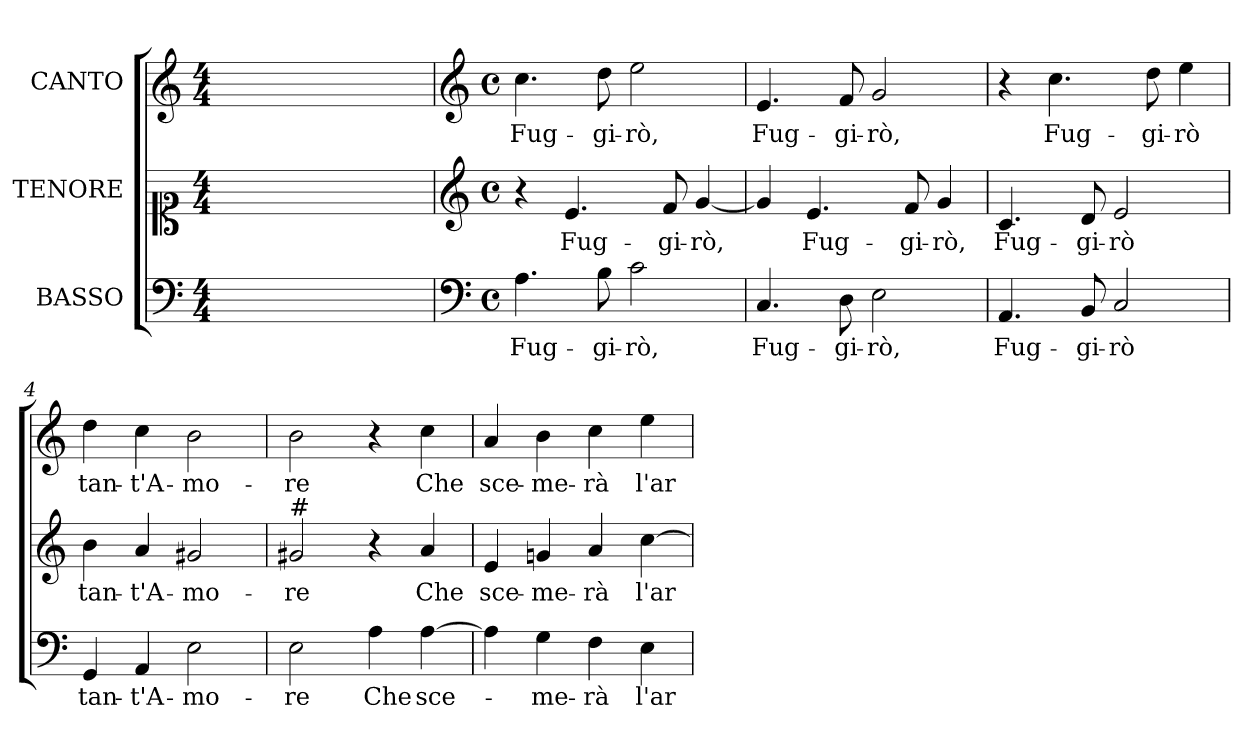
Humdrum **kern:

**kern	**text	**kern	**text	**kern	**text
*part3	*part3	*part2	*part2	*part1	*part1
*staff3	*staff3	*staff2	*staff2	*staff1	*staff1
*I"BASSO	*	*I"TENORE	*	*I"CANTO	*
!!LO:PB:g=z
*clefF4	*	*clefC1	*	*clefG2	*
*k[]	*	*k[]	*	*k[]	*
*C:	*	*C:	*	*C:	*
*M4/4	*	*M4/4	*	*M4/4	*
=1	=1	=1	=1	=1	=1
*	*	*	*	*^	*
1ryy	.	1ryy	.	1ryy	2ryy	.
.	.	.	.	.	4ryy	.
.	.	.	.	.	8ryy	.
.	.	.	.	.	16ryy	.
.	.	.	.	.	32ryy	.
.	.	.	.	.	64ryy	.
.	.	.	.	.	128...ryy	.
*	*	*	*	*MM180	*	*
.	.	.	.	.	1024ryy	.
*	*	*	*	*v	*v	*
=1	=1	=1	=1	=1	=1
*clefF4	*	*clefG2	*	*clefG2	*
*k[]	*	*k[]	*	*k[]	*
*C:	*	*C:	*	*C:	*
*M4/4	*	*M4/4	*	*M4/4	*
*met(c)	*	*met(c)	*	*met(c)	*
*	*	*	*	*^	*
!	!LO:LY:b:color=#000000	!	!	!	!	!
*	*	*	*	*v	*v	*
*	*	*	*	*^	*
!	!	!	!	!	!	!LO:LY:b:color=#000000
*	*	*	*	*v	*v	*
4.Ai\	Fug-	4r	.	4.cci\	Fug-
!	!	!	!LO:LY:b:color=#000000	!	!
.	.	4.ei/	Fug-	.	.
!	!LO:LY:b:color=#000000	!	!	!	!
!	!	!	!	!	!LO:LY:b:color=#000000
8Bi\	-gi-	.	.	8ddi\	-gi-
!	!LO:LY:b:color=#000000	!	!	!	!
!	!	!	!	!	!LO:LY:b:color=#000000
2ci\	-rò,	.	.	2eei\	-rò,
!	!	!	!LO:LY:b:color=#000000	!	!
.	.	8fi/	-gi-	.	.
!	!	!	!LO:LY:b:color=#000000	!	!
.	.	[<4gi/	-rò,	.	.
=2	=2	=2	=2	=2	=2
!	!LO:LY:b:color=#000000	!	!	!	!
!	!	!	!	!	!LO:LY:b:color=#000000
4.Ci/	Fug-	4gi/]	.	4.ei/	Fug-
!	!	!	!LO:LY:b:color=#000000	!	!
.	.	4.ei/	Fug-	.	.
!	!LO:LY:b:color=#000000	!	!	!	!
!	!	!	!	!	!LO:LY:b:color=#000000
8Di\	-gi-	.	.	8fi/	-gi-
!	!LO:LY:b:color=#000000	!	!	!	!
!	!	!	!	!	!LO:LY:b:color=#000000
2Ei\	-rò,	.	.	2gi/	-rò,
!	!	!	!LO:LY:b:color=#000000	!	!
.	.	8fi/	-gi-	.	.
!	!	!	!LO:LY:b:color=#000000	!	!
.	.	4gi/	-rò,	.	.
=3	=3	=3	=3	=3	=3
!	!LO:LY:b:color=#000000	!	!	!	!
!	!	!	!LO:LY:b:color=#000000	!	!
4.AAi/	Fug-	4.ci/	Fug-	4r	.
!	!	!	!	!	!LO:LY:b:color=#000000
.	.	.	.	4.cci\	Fug-
!	!LO:LY:b:color=#000000	!	!	!	!
!	!	!	!LO:LY:b:color=#000000	!	!
8BBi/	-gi-	8di/	-gi-	.	.
!	!LO:LY:b:color=#000000	!	!	!	!
!	!	!	!LO:LY:b:color=#000000	!	!
2Ci/	-rò	2ei/	-rò	.	.
!	!	!	!	!	!LO:LY:b:color=#000000
.	.	.	.	8ddi\	-gi-
!	!	!	!	!	!LO:LY:b:color=#000000
.	.	.	.	4eei\	-rò
=4	=4	=4	=4	=4	=4
!	!LO:LY:b:color=#000000	!	!	!	!
!	!	!	!LO:LY:b:color=#000000	!	!
!	!	!	!	!	!LO:LY:b:color=#000000
4GGi/	tan-	4bi\	tan-	4ddi\	tan-
!	!LO:LY:b:color=#000000	!	!	!	!
!	!	!	!LO:LY:b:color=#000000	!	!
!	!	!	!	!	!LO:LY:b:color=#000000
4AAi/	-t'A-	4ai/	-t'A-	4cci\	-t'A-
!	!LO:LY:b:color=#000000	!	!	!	!
!	!	!	!LO:LY:b:color=#000000	!	!
!	!	!	!	!	!LO:LY:b:color=#000000
2Ei\	-mo-	2g#Xi/	-mo-	2bi\	-mo-
=5	=5	=5	=5	=5	=5
!	!LO:LY:b:color=#000000	!	!	!	!
!	!	!	!LO:LY:b:color=#000000	!	!
!	!	!LO:TX:a:t=#	!	!	!
!	!	!	!	!	!LO:LY:b:color=#000000
2Ei\	-re	2g#i/	-re	2bi\	-re
!	!LO:LY:b:color=#000000	!	!	!	!
4Ai\	Che	4r	.	4r	.
!	!LO:LY:b:color=#000000	!	!	!	!
!	!	!	!LO:LY:b:color=#000000	!	!
!	!	!	!	!	!LO:LY:b:color=#000000
[>4Ai\	sce-	4ai/	Che	4cci\	Che
!!LO:LB:g=z
=6	=6	=6	=6	=6	=6
!	!	!	!LO:LY:b:color=#000000	!	!
!	!	!	!	!	!LO:LY:b:color=#000000
4Ai\]	.	4ei/	sce-	4ai/	sce-
!	!LO:LY:b:color=#000000	!	!	!	!
!	!	!	!LO:LY:b:color=#000000	!	!
!	!	!	!	!	!LO:LY:b:color=#000000
4Gi\	-me-	4gni/	-me-	4bi\	-me-
!	!LO:LY:b:color=#000000	!	!	!	!
!	!	!	!LO:LY:b:color=#000000	!	!
!	!	!	!	!	!LO:LY:b:color=#000000
4Fi\	-rà	4ai/	-rà	4cci\	-rà
!	!LO:LY:b:color=#000000	!	!	!	!
!	!	!	!LO:LY:b:color=#000000	!	!
!	!	!	!	!	!LO:LY:b:color=#000000
4Ei\	l'ar-	[>4cci\	l'ar-	4eei\	l'ar-
=	=	=	=	=	=
*-	*-	*-	*-	*-	*-
